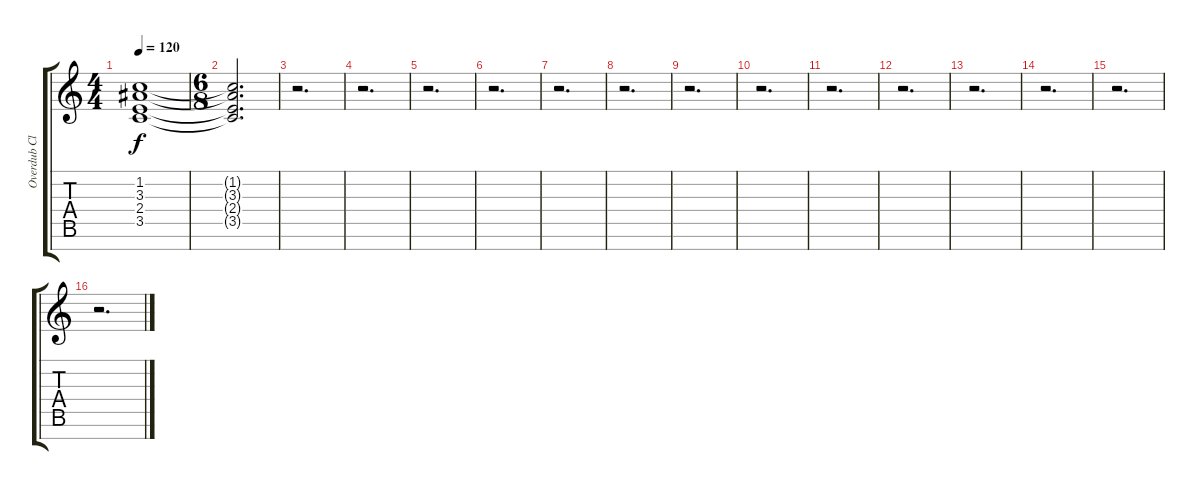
\track ("Overdub Clean" "Overdub Cl") {instrument electricguitarclean}
\staff {score tabs}
\tuning (E4 B3 G3 D3 A2 E2 B1) {hide}
\ts (4 4)
\tempo 120
\clef g2
\ks c
(1.2{t} 3.3{t} 2.4{t} 3.5{t}).1{dy f} |
\ts (6 8)
(1.2{t} 3.3{t} 2.4{t} 3.5{t}).2{d} |
r.2{d} |
r.2{d} |
r.2{d} |
r.2{d} |
r.2{d} |
r.2{d} |
r.2{d} |
r.2{d} |
r.2{d} |
r.2{d} |
r.2{d} |
r.2{d} |
r.2{d} |
r.2{d}
